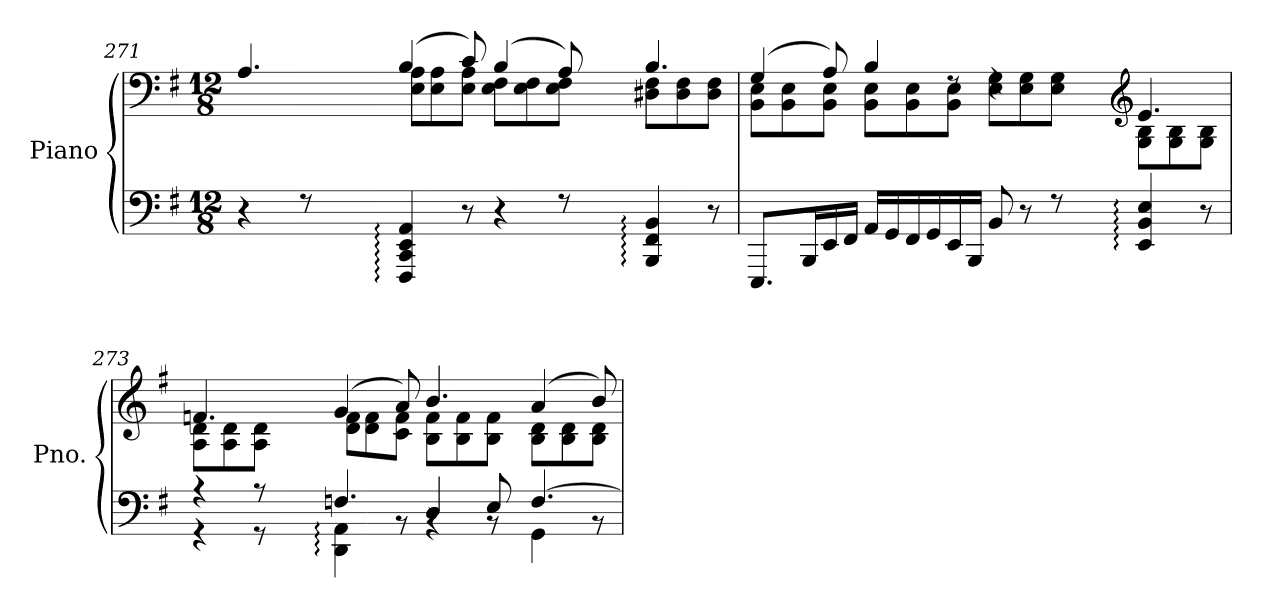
**kern	**kern
*part1	*part1
*staff2	*staff1
*I"Piano	*
*I'Pno.	*
*clefF4	*clefF4
*k[f#]	*k[f#]
*M12/8	*M12/8
=271	=271
*^	*^
4r	4ryy	4.A/	8E\ 8A\yyL
.	.	.	8C\ 8E\
8r	32rFyy	.	8C\ 8E\J
.	32FFF#!LLLyy	.	.
.	32CC!yy	.	.
.	32EE!JJJyy	.	.
4FFF#/: 4CC/: 4EE/: 4AA/:	4AA/yy	(4B/	8E\ 8A\L
.	.	.	8E\ 8A\
8r	8ryy	8c/)	8E\ 8A\J
4r	4ryy	(4B/	8E\ 8F#\L
.	.	.	8E\ 8F#\
8r	16rFyy	8A/)	8E\ 8F#\J
.	32BBB!LLLyy	.	.
.	32FF#!JJJyy	.	.
4BBB/: 4FF#/: 4BB/:	4BB/yy	4.B/	8D#X\ 8F#\L
.	.	.	8D#\ 8F#\
8r	8ryy	.	8D#\ 8F#\J
!!LO:LB:g=z	!!
=272	=272	=272	=272
8.EEE/L	2.ryy	(4G/	8BB\ 8E\L
.	.	.	8BB\ 8E\
16BBB/L	.	.	.
16EE/	.	8A/)	8BB\ 8E\J
16FF#/JJ	.	.	.
16AA/LL	.	4B/	8BB\ 8E\L
16GG/	.	.	.
16FF#/	.	.	8BB\ 8E\
16GG/	.	.	.
16EE/	.	8rF	8BB\ 8E\J
16BBB/JJ	.	.	.
8BB/	4rBByy	4rF	8E\ 8G\L
8r	.	.	8E\ 8G\
8r	16ryy	8rF	8E\ 8G\J
.	32EE!LLLyy	.	.
.	32BB!JJJyy	.	.
*	*	*clefG2	*
4EE/: 4BB/: 4E/:	4E/yy	4.e/	8G\ 8B\L
.	.	.	8G\ 8B\
8r	8ryy	.	8G\ 8B\J
=273	=273	=273	=273
*	*^	*	*
4rGG	4rA	4rGGyy	4.fn/	8A\ 8d\L
.	.	.	.	8A\ 8d\
8rGG	8rA	16rGGyy	.	8A\ 8d\J
.	.	32DD!LLLyy	.	.
.	.	32AA!JJJyy	.	.
4.Fn/	4DD\: 4AA\:	4.rGGyy	(4g/	8d\ 8f\L
.	.	.	.	8d\ 8f\
.	8rBB	.	8a/)	8c\ 8f\J
4D/	4rBB	4ryy	4.b/	8B\ 8f\L
.	.	.	.	8B\ 8f\
8E/	8rBB	16.ryy	.	8B\ 8f\J
.	.	32GG!yy	.	.
[4.F/	4GG:\	4.ryy	(4a/	8B\ 8d\L
.	.	.	.	8B\ 8d\
.	8rBB	.	8b/)	8B\ 8d\J
*v	*v	*v	*	*
*	*v	*v
=	=
*-	*-
